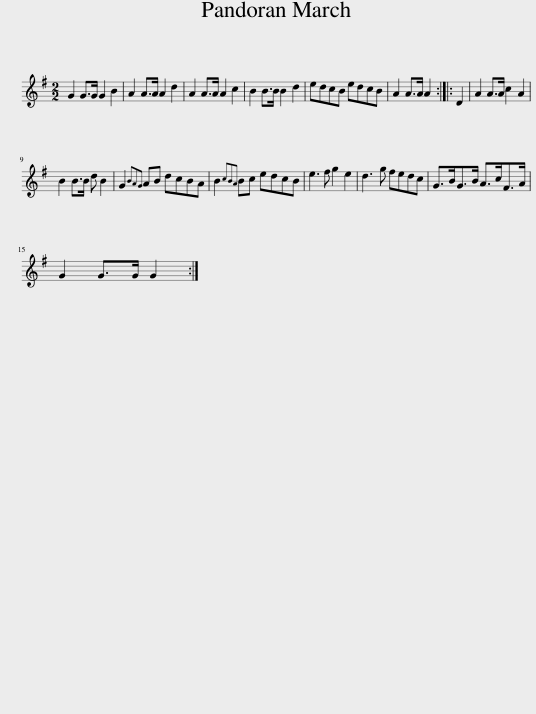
X:1
L:1/8
M:2/2
I:linebreak $
K:G
V:1 treble
V:1
 G2 G>G G2 B2 | A2 A>A A2 d2 | A2 A>A A2 c2 | B2 B>B B2 d2 | edcB edcB | %5
 A2 A>A A2 :: D2 | A2 A>A c2 A2 |$ B2 B>B d B2 | G2{BAG} AB dcBA | %10
 B2{cBA} Bc edcB | e3 f g2 e2 | d3 g fedc | G>BG>B A>cF>A |$ G2 G>G G2 :| %15
